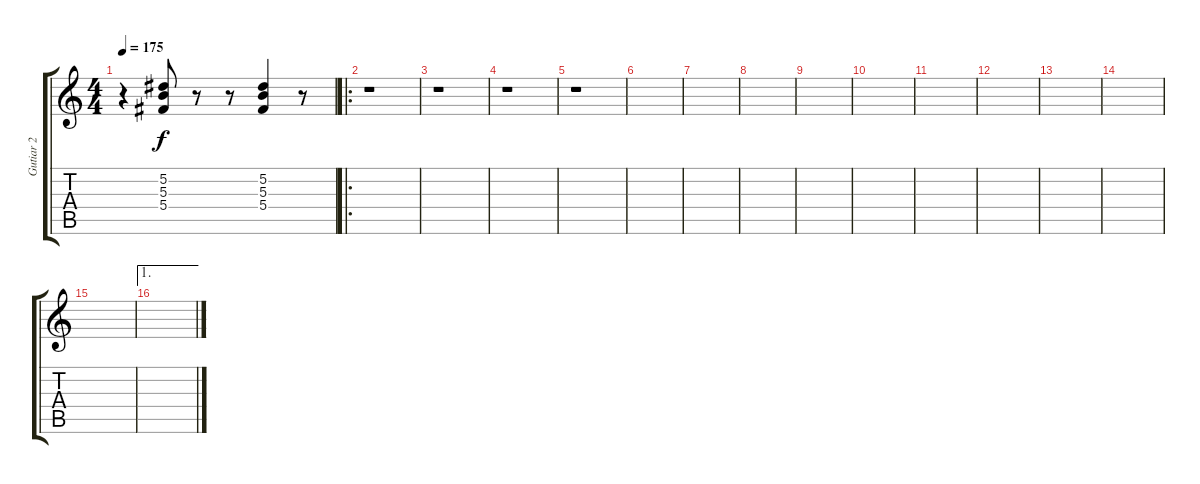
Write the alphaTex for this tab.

\track ("Gutiar 2" "Gutiar 2") {instrument overdrivenguitar}
\staff {score tabs}
\tuning (Eb4 Bb3 Gb3 Db3 Ab2 Db2) {hide}
\ts (4 4)
\tempo 175
\clef g2
\ks c
r.4{dy f} (5.2 5.3 5.4).8 r.8 r.8 (5.2 5.3 5.4).4 r.8 |
\ro
r.1 |
r.1 |
r.1 |
r.1 |
|
|
|
|
|
|
|
|
|
|
\ae 1
